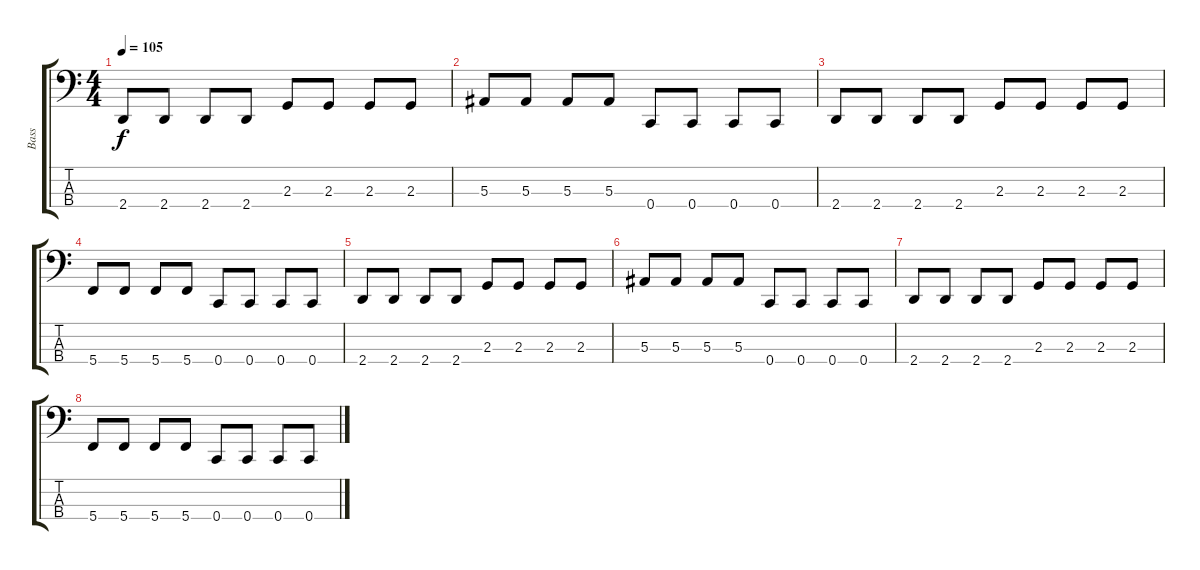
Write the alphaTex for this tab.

\track ("Bass" "Bass") {instrument electricbassfinger}
\staff {score tabs}
\tuning (C2 A1 F1 C1) {hide}
\ts (4 4)
\tempo 105
\clef f4
\ks c
2.4.8{dy f volume 13} 2.4.8 2.4.8 2.4.8 2.3.8 2.3.8 2.3.8 2.3.8 |
5.3.8{volume 12} 5.3.8 5.3.8 5.3.8 0.4.8 0.4.8 0.4.8 0.4.8 |
2.4.8{volume 11} 2.4.8 2.4.8 2.4.8 2.3.8 2.3.8 2.3.8 2.3.8 |
5.4.8{volume 10} 5.4.8 5.4.8 5.4.8 0.4.8 0.4.8 0.4.8 0.4.8 |
2.4.8{volume 9} 2.4.8 2.4.8 2.4.8 2.3.8 2.3.8 2.3.8 2.3.8 |
5.3.8{volume 8} 5.3.8 5.3.8 5.3.8 0.4.8 0.4.8 0.4.8 0.4.8 |
2.4.8{volume 7} 2.4.8 2.4.8 2.4.8 2.3.8 2.3.8 2.3.8 2.3.8 |
5.4.8{volume 6} 5.4.8 5.4.8 5.4.8 0.4.8{volume 4} 0.4.8 0.4.8 0.4.8
